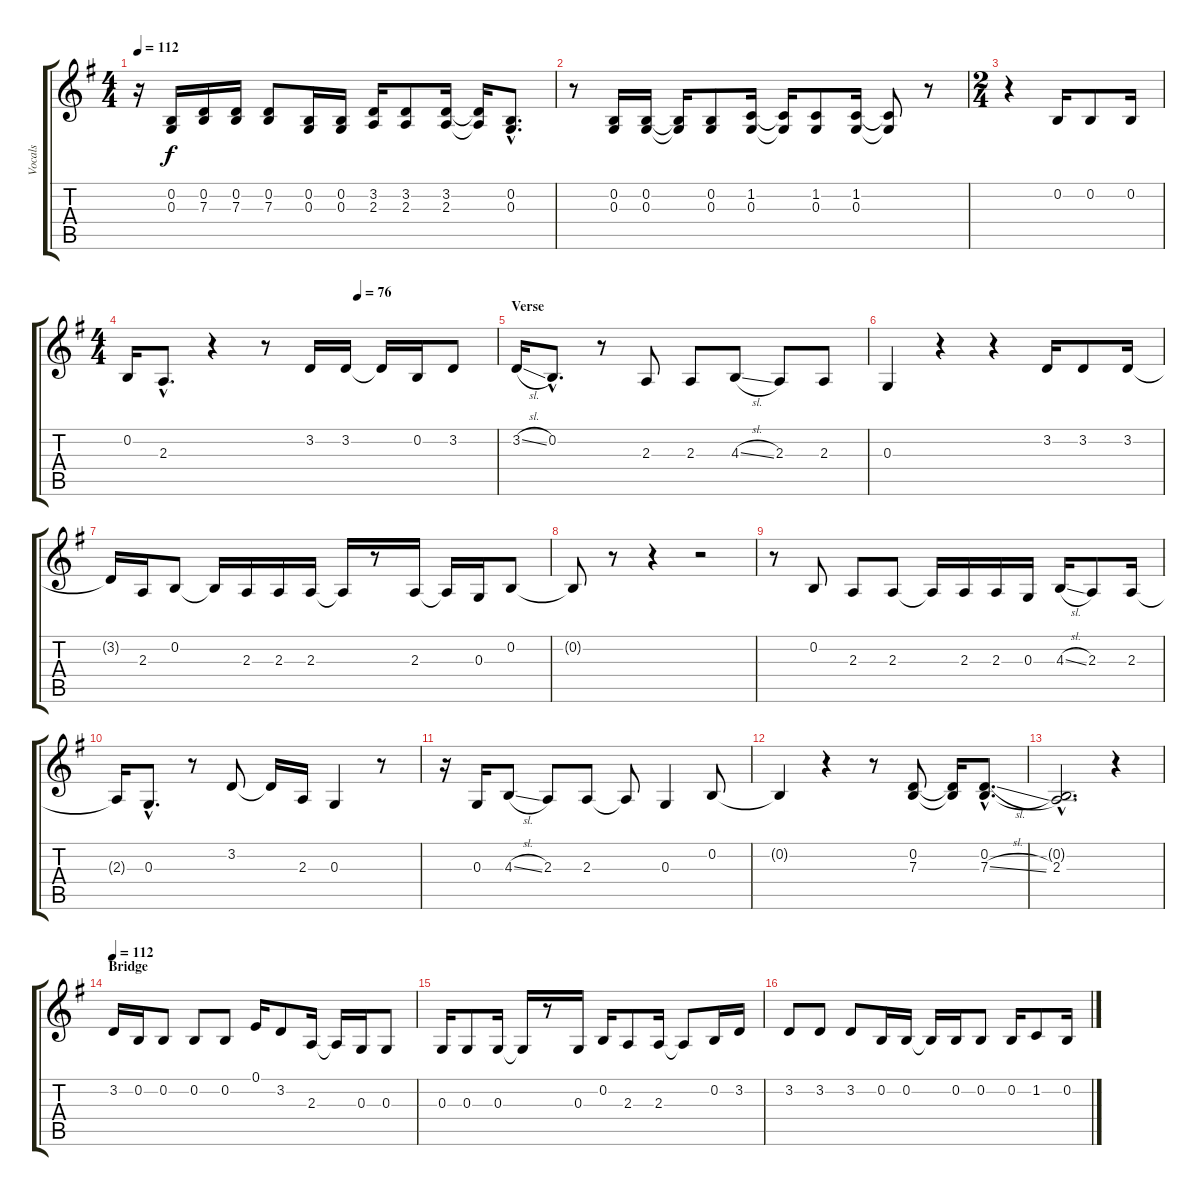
\track ("Vocals" "Vocals") {instrument trombone}
\staff {score tabs}
\tuning (E4 B3 G3 D3 A2 E2) {hide}
\ts (4 4)
\tempo 112
\clef g2
\ks g
r.16{dy f} (0.2 0.3).16 (0.2 7.3).16 (0.2 7.3).16 (0.2 7.3).8 (0.2 0.3).16 (0.2 0.3).16 (3.2 2.3).16 (3.2 2.3).8 (3.2 2.3).16 (3.2{t} 2.3{t}).16 (0.2{hac} 0.3{hac}).8{d} |
r.8 (0.2 0.3).16 (0.2 0.3).16 (0.2{t} 0.3{t}).16 (0.2 0.3).8 (1.2 0.3).16 (1.2{t} 0.3{t}).16 (1.2 0.3).8 (1.2 0.3).16 (1.2{t} 0.3{t}).8 r.8 |
\ts (2 4)
r.4 0.2.16 0.2.8 0.2.16 |
\ts (4 4)
\tempo (76 0.625)
0.2.16 2.3{hac}.8{d} r.4 r.8 3.2.16 3.2.16 3.2{t}.16 0.2.16 3.2.8 |
\section ("" "Verse")
3.2{sl}.16 0.2{hac}.8{d} r.8 2.3.8 2.3.8 4.3{sl}.8 2.3.8 2.3.8 |
0.3.4 r.4 r.4 3.2.16 3.2.8 3.2.16 |
3.2{t}.16 2.3.16 0.2.8 0.2{t}.16 2.3.16 2.3.16 2.3.16 2.3{t}.16 r.8 2.3.16 2.3{t}.16 0.3.16 0.2.8 |
0.2{t}.8 r.8 r.4 r.2 |
r.8 0.2.8 2.3.8 2.3.8 2.3{t}.16 2.3.16 2.3.16 0.3.16 4.3{sl}.16 2.3.8 2.3.16 |
2.3{t}.16 0.3{hac}.8{d} r.8 3.2.8 3.2{t}.16 2.3.16 0.3.4 r.8 |
r.16 0.3.16 4.3{sl}.8 2.3.8 2.3.8 2.3{t}.8 0.3.4 0.2.8 |
0.2{t}.4 r.4 r.8 (0.2 7.3).8 (0.2{t} 7.3{t}).16 (0.2{hac} 7.3{sl hac}).8{d} |
(0.2{hac t} 2.3{hac}).2{d} r.4 |
\section ("" "Bridge")
\tempo 112
3.2.16 0.2.16 0.2.8 0.2.8 0.2.8 0.1.16 3.2.8 2.3.16 2.3{t}.16 0.3.16 0.3.8 |
0.3.16 0.3.8 0.3.16 0.3{t}.16 r.8 0.3.16 0.2.16 2.3.8 2.3.16 2.3{t}.8 0.2.16 3.2.16 |
3.2.8 3.2.8 3.2.8 0.2.16 0.2.16 0.2{t}.16 0.2.16 0.2.8 0.2.16 1.2.8 0.2.16
